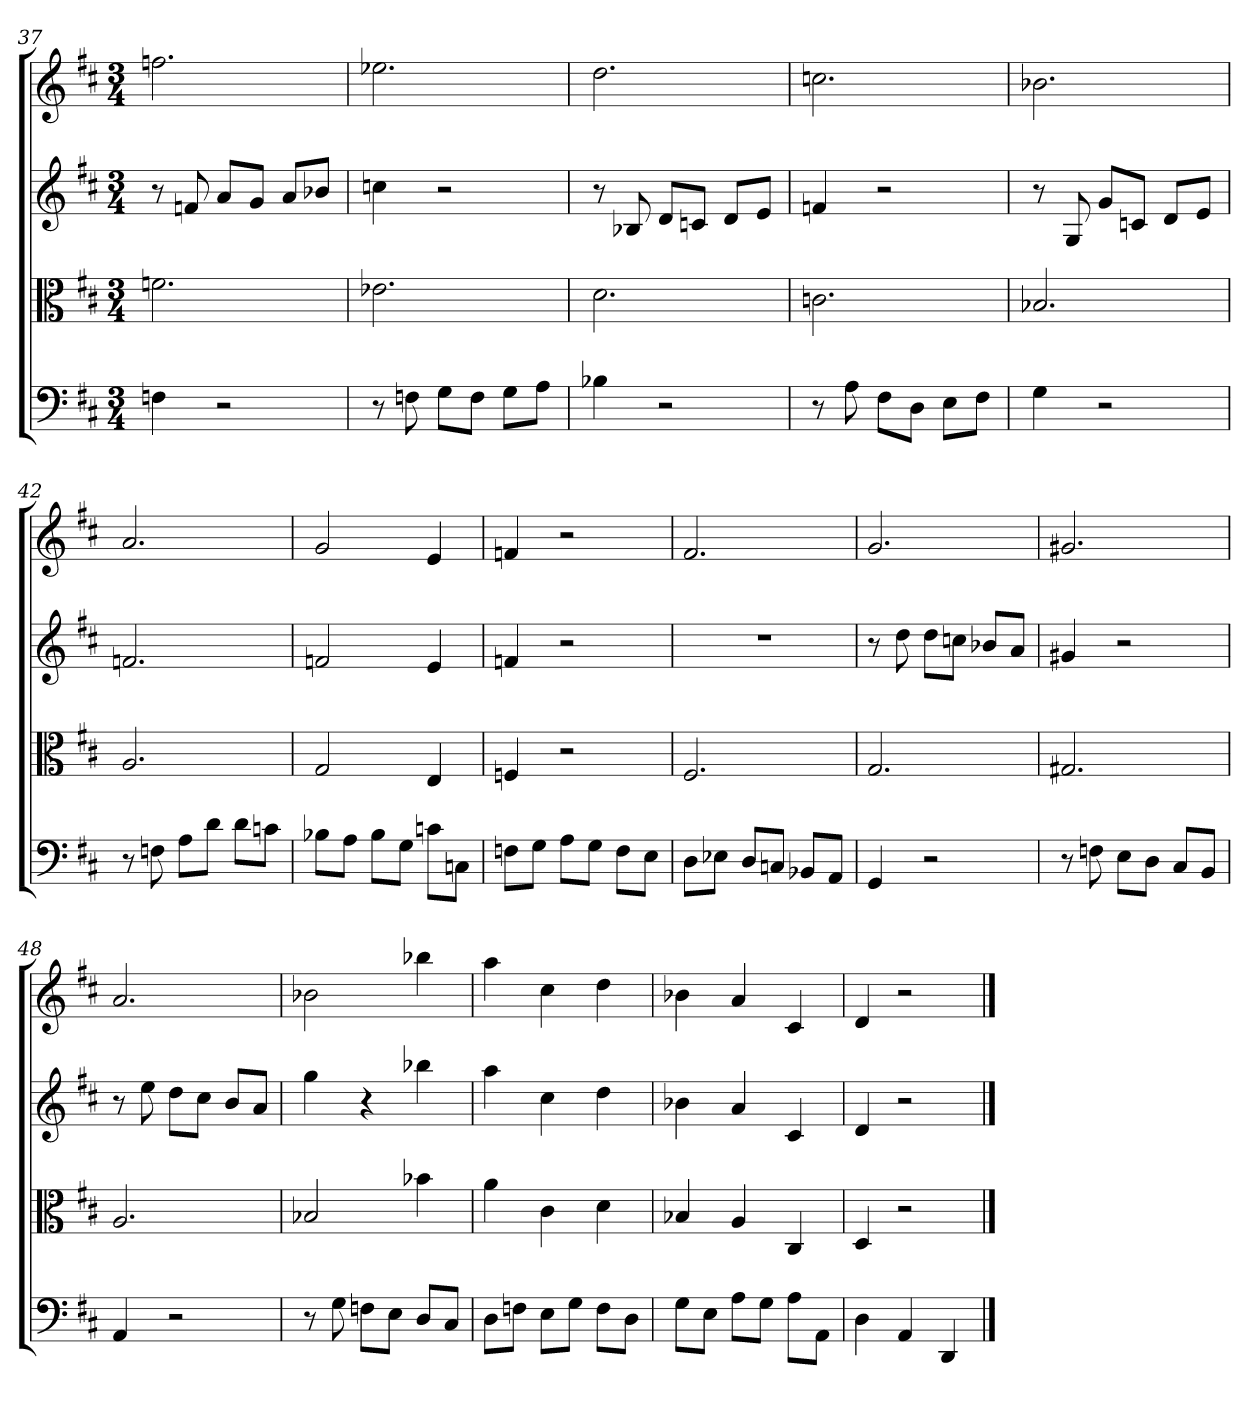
**kern	**kern	**kern	**kern
*part4	*part3	*part2	*part1
*staff4	*staff3	*staff2	*staff1
*clefF4	*clefC3	*	*
*k[f#c#]	*k[f#c#]	*k[f#c#]	*k[f#c#]
*D:	*D:	*D:	*D:
*M3/4	*M3/4	*M3/4	*M3/4
=37	=37	=37	=37
4Fn	2.fn	8r	2.ffn
.	.	8fn	.
2r	.	8aL	.
.	.	8gJ	.
.	.	8aL	.
.	.	8b-XJ	.
=38	=38	=38	=38
8r	2.e-X	4ccn	2.ee-X
8Fn	.	.	.
8G\L	.	2r	.
8F\J	.	.	.
8G\L	.	.	.
8A\J	.	.	.
=39	=39	=39	=39
4B-X	2.d	8r	2.dd
.	.	8B-X	.
2r	.	8dL	.
.	.	8cnJ	.
.	.	8dL	.
.	.	8eJ	.
=40	=40	=40	=40
8r	2.cn	4fn	2.ccn
8A	.	.	.
8F#\L	.	2r	.
8D\J	.	.	.
8E\L	.	.	.
8F#\J	.	.	.
=41	=41	=41	=41
4G	2.B-X	8r	2.b-X
.	.	8G	.
2r	.	8gL	.
.	.	8cnJ	.
.	.	8dL	.
.	.	8eJ	.
=42	=42	=42	=42
8r	2.A	2.fn	2.a
8Fn	.	.	.
8A\L	.	.	.
8d\J	.	.	.
8d\L	.	.	.
8cn\J	.	.	.
=43	=43	=43	=43
8B-X\L	2G	2fn	2g
8A\J	.	.	.
8B-\L	.	.	.
8G\J	.	.	.
8cn\L	4E	4e	4e
8Cn\J	.	.	.
=44	=44	=44	=44
8Fn\L	4Fn	4fn	4fn
8G\J	.	.	.
8A\L	2r	2r	2r
8G\J	.	.	.
8F\L	.	.	.
8E\J	.	.	.
=45	=45	=45	=45
8D\L	2.F#	2.r	2.f#
8E-X\J	.	.	.
8D/L	.	.	.
8Cn/J	.	.	.
8BB-X/L	.	.	.
8AA/J	.	.	.
=46	=46	=46	=46
4GG	2.G	8r	2.g
.	.	8dd	.
2r	.	8ddL	.
.	.	8ccnJ	.
.	.	8b-XL	.
.	.	8aJ	.
=47	=47	=47	=47
8r	2.G#X	4g#X	2.g#X
8Fn	.	.	.
8E\L	.	2r	.
8D\J	.	.	.
8C#/L	.	.	.
8BB/J	.	.	.
=48	=48	=48	=48
4AA	2.A	8r	2.a
.	.	8ee	.
2r	.	8ddL	.
.	.	8cc#J	.
.	.	8bL	.
.	.	8aJ	.
=49	=49	=49	=49
8r	2B-X	4gg	2b-X
8G	.	.	.
8Fn\L	.	4r	.
8E\J	.	.	.
8D/L	4b-X	4bb-X	4bb-X
8C#/J	.	.	.
=50	=50	=50	=50
8D\L	4a	4aa	4aa
8Fn\J	.	.	.
8E\L	4c#	4cc#	4cc#
8G\J	.	.	.
8F\L	4d	4dd	4dd
8D\J	.	.	.
=51	=51	=51	=51
8G\L	4B-X	4b-X	4b-X
8E\J	.	.	.
8A\L	4A	4a	4a
8G\J	.	.	.
8A\L	4C#	4c#	4c#
8AA\J	.	.	.
=52	=52	=52	=52
4D	4D	4d	4d
4AA	2r	2r	2r
4DD	.	.	.
==	==	==	==
*-	*-	*-	*-
